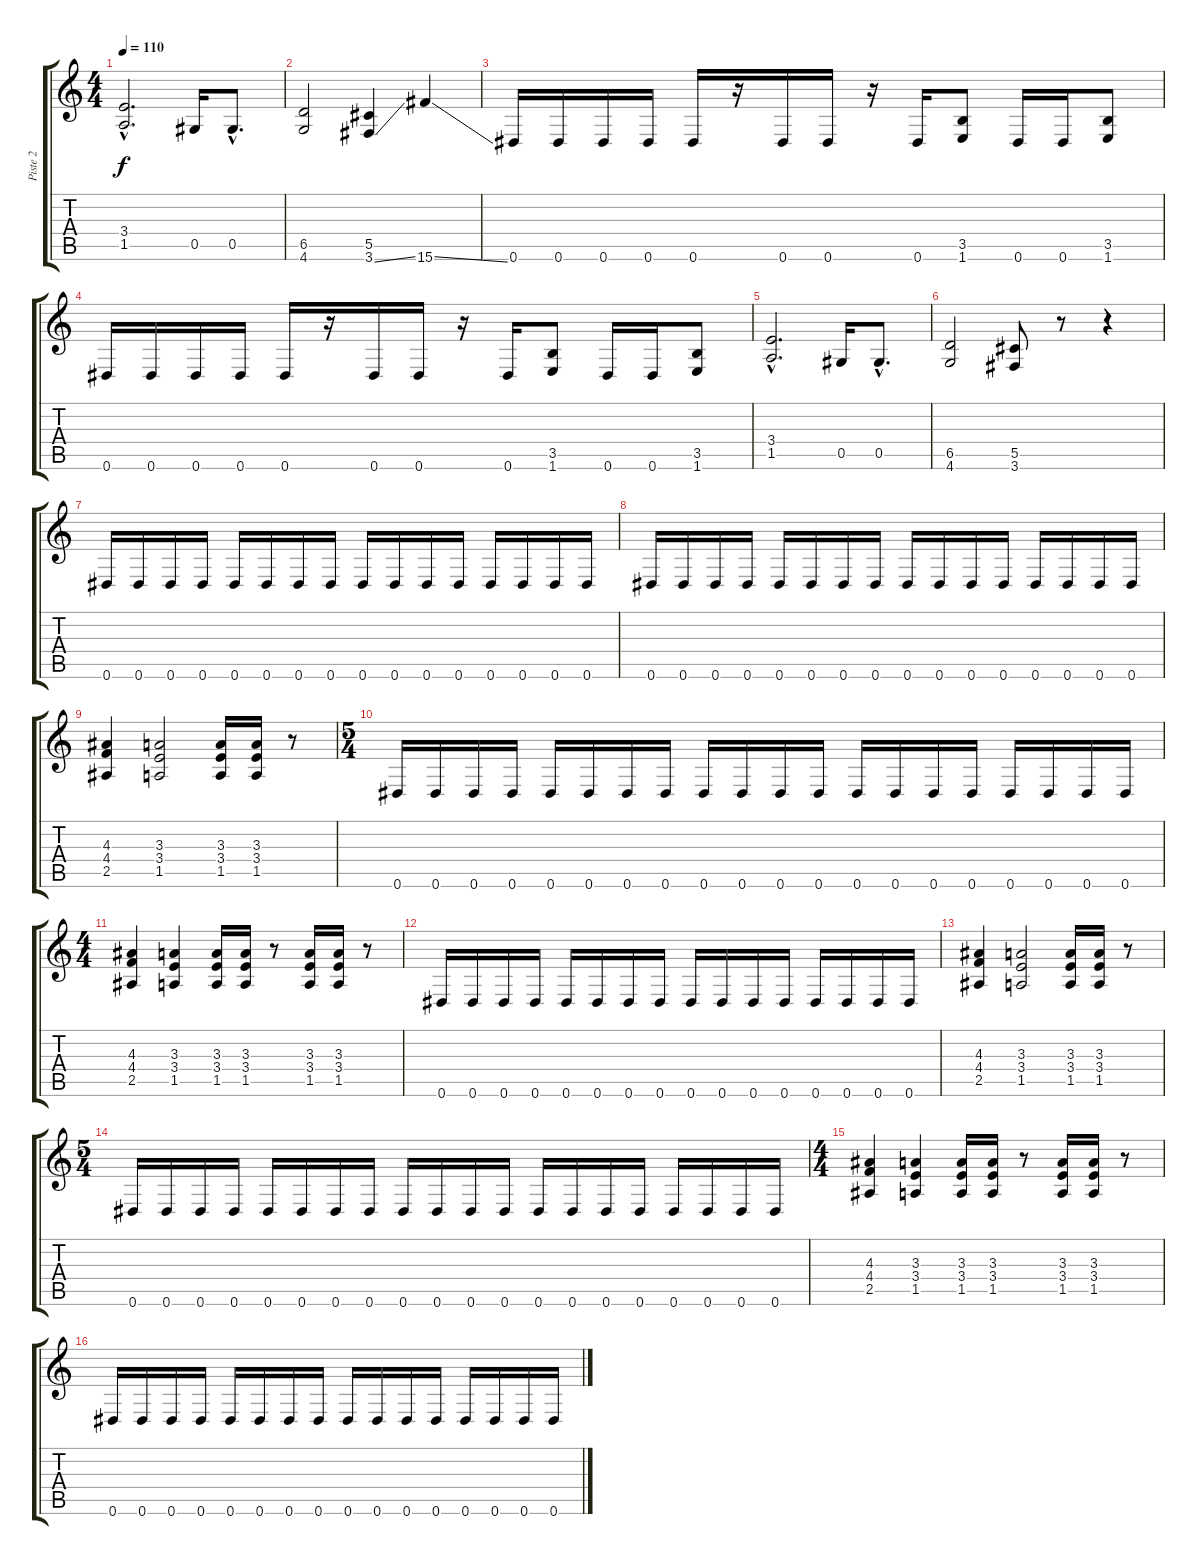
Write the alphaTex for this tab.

\track ("Piste 2" "Piste 2") {instrument distortionguitar}
\staff {score tabs}
\tuning (Eb4 Bb3 Gb3 Db3 Ab2 Eb2) {hide}
\ts (4 4)
\tempo 110
\clef g2
\ks c
(3.4{hac} 1.5{hac}).2{d dy f} 0.5.16 0.5{hac}.8{d} |
(6.5 4.6).2 (5.5 3.6{ss}).4 15.6{ss}.4 |
0.6.16 0.6.16 0.6.16 0.6.16 0.6.16 r.16 0.6.16 0.6.16 r.16 0.6.16 (3.5 1.6).8 0.6.16 0.6.16 (3.5 1.6).8 |
0.6.16 0.6.16 0.6.16 0.6.16 0.6.16 r.16 0.6.16 0.6.16 r.16 0.6.16 (3.5 1.6).8 0.6.16 0.6.16 (3.5 1.6).8 |
(3.4{hac} 1.5{hac}).2{d} 0.5.16 0.5{hac}.8{d} |
(6.5 4.6).2 (5.5 3.6).8 r.8 r.4 |
0.6.16 0.6.16 0.6.16 0.6.16 0.6.16 0.6.16 0.6.16 0.6.16 0.6.16 0.6.16 0.6.16 0.6.16 0.6.16 0.6.16 0.6.16 0.6.16 |
0.6.16 0.6.16 0.6.16 0.6.16 0.6.16 0.6.16 0.6.16 0.6.16 0.6.16 0.6.16 0.6.16 0.6.16 0.6.16 0.6.16 0.6.16 0.6.16 |
(4.3 4.4 2.5).4 (3.3 3.4 1.5).2 (3.3 3.4 1.5).16 (3.3 3.4 1.5).16 r.8 |
\ts (5 4)
0.6.16 0.6.16 0.6.16 0.6.16 0.6.16 0.6.16 0.6.16 0.6.16 0.6.16 0.6.16 0.6.16 0.6.16 0.6.16 0.6.16 0.6.16 0.6.16 0.6.16 0.6.16 0.6.16 0.6.16 |
\ts (4 4)
(4.3 4.4 2.5).4 (3.3 3.4 1.5).4 (3.3 3.4 1.5).16 (3.3 3.4 1.5).16 r.8 (3.3 3.4 1.5).16 (3.3 3.4 1.5).16 r.8 |
0.6.16 0.6.16 0.6.16 0.6.16 0.6.16 0.6.16 0.6.16 0.6.16 0.6.16 0.6.16 0.6.16 0.6.16 0.6.16 0.6.16 0.6.16 0.6.16 |
(4.3 4.4 2.5).4 (3.3 3.4 1.5).2 (3.3 3.4 1.5).16 (3.3 3.4 1.5).16 r.8 |
\ts (5 4)
0.6.16 0.6.16 0.6.16 0.6.16 0.6.16 0.6.16 0.6.16 0.6.16 0.6.16 0.6.16 0.6.16 0.6.16 0.6.16 0.6.16 0.6.16 0.6.16 0.6.16 0.6.16 0.6.16 0.6.16 |
\ts (4 4)
(4.3 4.4 2.5).4 (3.3 3.4 1.5).4 (3.3 3.4 1.5).16 (3.3 3.4 1.5).16 r.8 (3.3 3.4 1.5).16 (3.3 3.4 1.5).16 r.8 |
0.6.16 0.6.16 0.6.16 0.6.16 0.6.16 0.6.16 0.6.16 0.6.16 0.6.16 0.6.16 0.6.16 0.6.16 0.6.16 0.6.16 0.6.16 0.6.16
